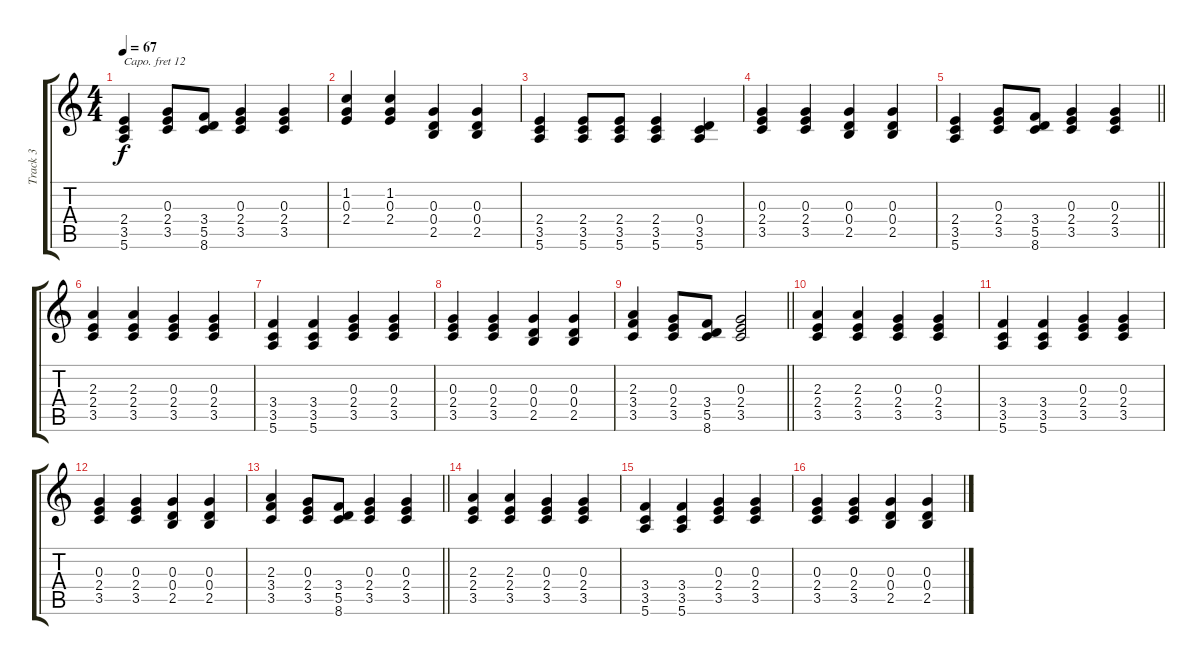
\track ("Track 3" "Track 3") {instrument acousticgrandpiano}
\staff {score tabs}
\capo 12
\tuning (E4 B3 G3 D3 A2 E2) {hide}
\ts (4 4)
\tempo 67
\clef g2
\ks c
(2.4 3.5 5.6).4{dy f} (0.3 2.4 3.5).8 (3.4 5.5 8.6).8 (0.3 2.4 3.5).4 (0.3 2.4 3.5).4 |
(1.2 0.3 2.4).4 (1.2 0.3 2.4).4 (0.3 0.4 2.5).4 (0.3 0.4 2.5).4 |
(2.4 3.5 5.6).4 (2.4 3.5 5.6).8 (2.4 3.5 5.6).8 (2.4 3.5 5.6).4 (0.4 3.5 5.6).4 |
(0.3 2.4 3.5).4 (0.3 2.4 3.5).4 (0.3 0.4 2.5).4 (0.3 0.4 2.5).4 |
\barLineRight lightlight
(2.4 3.5 5.6).4 (0.3 2.4 3.5).8 (3.4 5.5 8.6).8 (0.3 2.4 3.5).4 (0.3 2.4 3.5).4 |
(2.3 2.4 3.5).4 (2.3 2.4 3.5).4 (0.3 2.4 3.5).4 (0.3 2.4 3.5).4 |
(3.4 3.5 5.6).4 (3.4 3.5 5.6).4 (0.3 2.4 3.5).4 (0.3 2.4 3.5).4 |
(0.3 2.4 3.5).4 (0.3 2.4 3.5).4 (0.3 0.4 2.5).4 (0.3 0.4 2.5).4 |
\barLineRight lightlight
(2.3 3.4 3.5).4 (0.3 2.4 3.5).8 (3.4 5.5 8.6).8 (0.3 2.4 3.5).2 |
(2.3 2.4 3.5).4 (2.3 2.4 3.5).4 (0.3 2.4 3.5).4 (0.3 2.4 3.5).4 |
(3.4 3.5 5.6).4 (3.4 3.5 5.6).4 (0.3 2.4 3.5).4 (0.3 2.4 3.5).4 |
(0.3 2.4 3.5).4 (0.3 2.4 3.5).4 (0.3 0.4 2.5).4 (0.3 0.4 2.5).4 |
\barLineRight lightlight
(2.3 3.4 3.5).4 (0.3 2.4 3.5).8 (3.4 5.5 8.6).8 (0.3 2.4 3.5).4 (0.3 2.4 3.5).4 |
(2.3 2.4 3.5).4 (2.3 2.4 3.5).4 (0.3 2.4 3.5).4 (0.3 2.4 3.5).4 |
(3.4 3.5 5.6).4 (3.4 3.5 5.6).4 (0.3 2.4 3.5).4 (0.3 2.4 3.5).4 |
(0.3 2.4 3.5).4 (0.3 2.4 3.5).4 (0.3 0.4 2.5).4 (0.3 0.4 2.5).4
